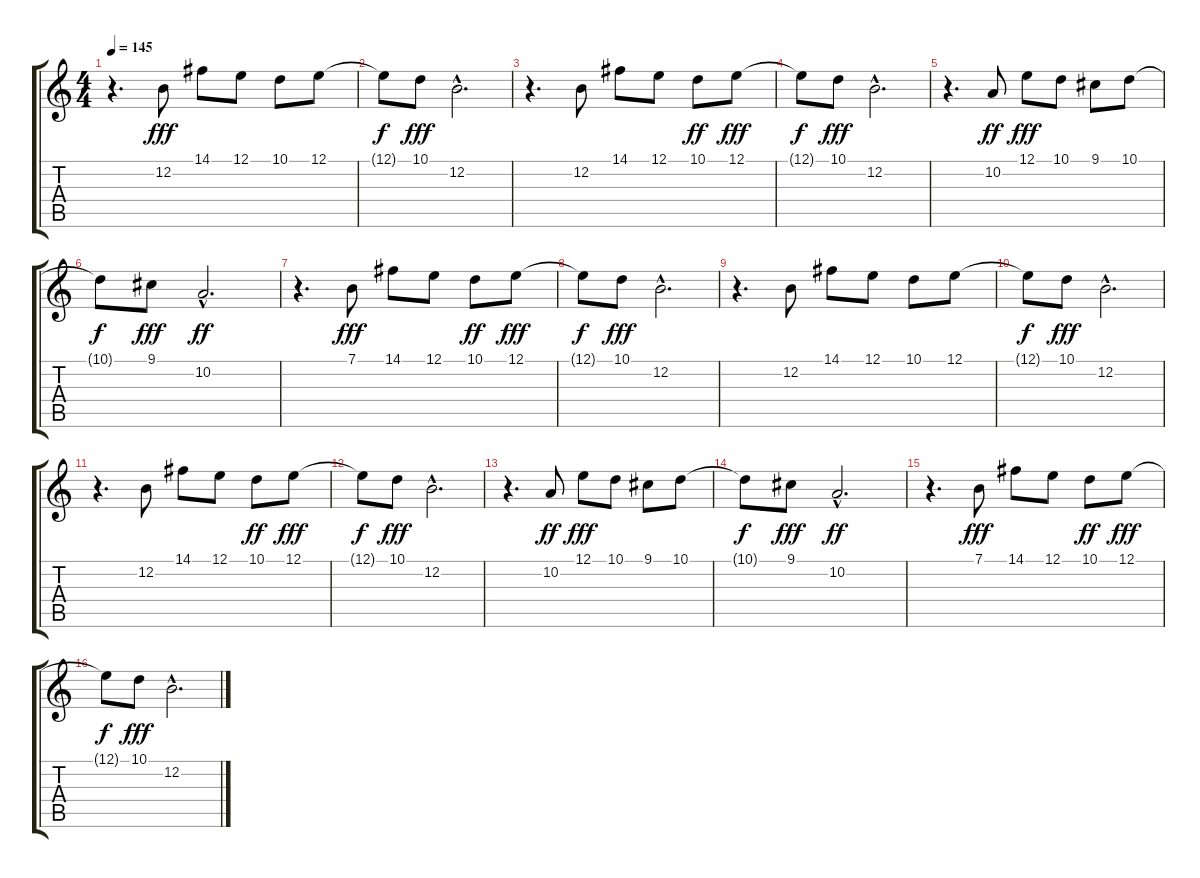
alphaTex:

\track "" {instrument fx4atmosphere}
\staff {score tabs}
\tuning (E4 B3 G3 D3 A2 E2) {hide}
\ts (4 4)
\tempo 145
\clef g2
\ks c
r.4{d dy fff instrument fx4atmosphere} 12.2.8 14.1.8 12.1.8 10.1.8 12.1.8 |
12.1{t}.8{dy f} 10.1.8{dy fff} 12.2{hac}.2{d} |
r.4{d} 12.2.8 14.1.8 12.1.8 10.1.8{dy ff} 12.1.8{dy fff} |
12.1{t}.8{dy f} 10.1.8{dy fff} 12.2{hac}.2{d} |
r.4{d} 10.2.8{dy ff} 12.1.8{dy fff} 10.1.8 9.1.8 10.1.8 |
10.1{t}.8{dy f} 9.1.8{dy fff} 10.2{hac}.2{d dy ff} |
r.4{d} 7.1.8{dy fff} 14.1.8 12.1.8 10.1.8{dy ff} 12.1.8{dy fff} |
12.1{t}.8{dy f} 10.1.8{dy fff} 12.2{hac}.2{d} |
r.4{d} 12.2.8 14.1.8 12.1.8 10.1.8 12.1.8 |
12.1{t}.8{dy f} 10.1.8{dy fff} 12.2{hac}.2{d} |
r.4{d} 12.2.8 14.1.8 12.1.8 10.1.8{dy ff} 12.1.8{dy fff} |
12.1{t}.8{dy f} 10.1.8{dy fff} 12.2{hac}.2{d} |
r.4{d} 10.2.8{dy ff} 12.1.8{dy fff} 10.1.8 9.1.8 10.1.8 |
10.1{t}.8{dy f} 9.1.8{dy fff} 10.2{hac}.2{d dy ff} |
r.4{d} 7.1.8{dy fff} 14.1.8 12.1.8 10.1.8{dy ff} 12.1.8{dy fff} |
12.1{t}.8{dy f} 10.1.8{dy fff} 12.2{hac}.2{d}
